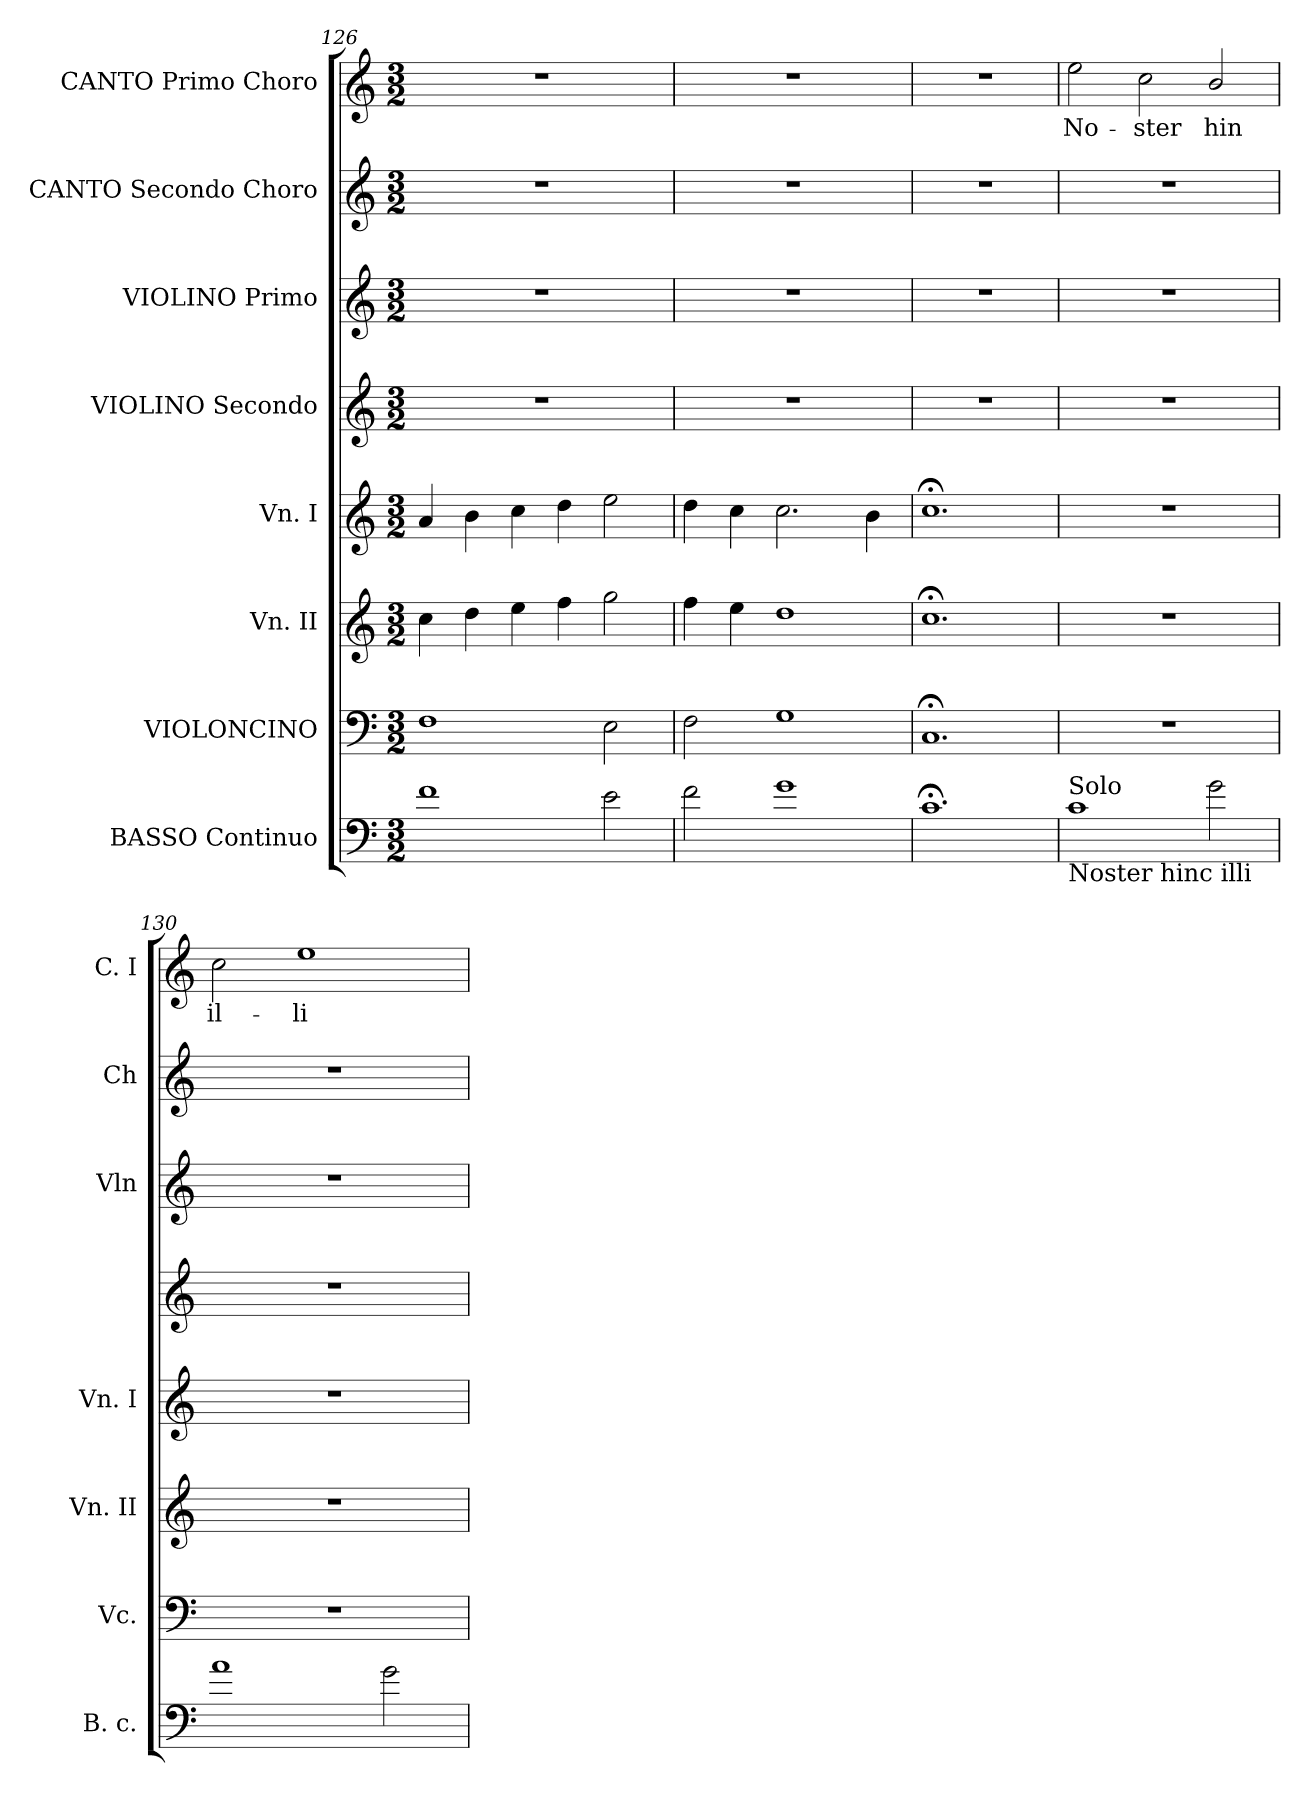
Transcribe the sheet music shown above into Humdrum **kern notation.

**kern	**kern	**kern	**kern	**kern	**kern	**kern	**kern	**text
*part8	*part7	*part6	*part5	*part4	*part3	*part2	*part1	*part1
*staff8	*staff7	*staff6	*staff5	*staff4	*staff3	*staff2	*staff1	*staff1
*I"BASSO Continuo	*I"VIOLONCINO	*I"Vn. II	*I"Vn. I	*I"VIOLINO Secondo	*I"VIOLINO Primo	*I"CANTO Secondo Choro	*I"CANTO Primo Choro	*
*I'B. c.	*I'Vc.	*I'Vn. II	*I'Vn. I	*	*I'Vln	*I'Ch	*I'C. I	*
*clefF4	*clefF4	*clefG2	*clefG2	*clefG2	*clefG2	*clefG2	*clefG2	*
*ITrd7c12	*	*	*	*	*	*	*	*
*k[]	*k[]	*k[]	*k[]	*k[]	*k[]	*k[]	*k[]	*
*C:	*C:	*C:	*C:	*C:	*C:	*C:	*C:	*
*M3/2	*M3/2	*M3/2	*M3/2	*M3/2	*M3/2	*M3/2	*M3/2	*
=126	=126	=126	=126	=126	=126	=126	=126	=126
1F	1F	4cc\	4a/	1.r	1.r	1.r	1.r	.
.	.	4dd\	4b\	.	.	.	.	.
.	.	4ee\	4cc\	.	.	.	.	.
.	.	4ff\	4dd\	.	.	.	.	.
2E\	2E\	2gg\	2ee\	.	.	.	.	.
=127	=127	=127	=127	=127	=127	=127	=127	=127
2F\	2F\	4ff\	4dd\	1.r	1.r	1.r	1.r	.
.	.	4ee\	4cc\	.	.	.	.	.
1G	1G	1dd	2.cc\	.	.	.	.	.
.	.	.	4b\	.	.	.	.	.
=128	=128	=128	=128	=128	=128	=128	=128	=128
1.C;<	1.C;	1.cc;<	1.cc;<	1.r	1.r	1.r	1.r	.
!!LO:LB:g=z
=129	=129	=129	=129	=129	=129	=129	=129	=129
!LO:TX:b:t=Noster hinc illi	!	!	!	!	!	!	!	!
!LO:TX:a:t=Solo	!	!	!	!	!	!	!	!
!	!	!	!	!	!	!	!	!LO:LY:b
1C	1.r	1.r	1.r	1.r	1.r	1.r	2ee\	No-
!	!	!	!	!	!	!	!	!LO:LY:b
.	.	.	.	.	.	.	2cc\	-ster
!	!	!	!	!	!	!	!	!LO:LY:b
2G\	.	.	.	.	.	.	2b/	hin
=130	=130	=130	=130	=130	=130	=130	=130	=130
!	!	!	!	!	!	!	!	!LO:LY:b
1A	1.r	1.r	1.r	1.r	1.r	1.r	2cc\	il-
!	!	!	!	!	!	!	!	!LO:LY:b:rj
.	.	.	.	.	.	.	1ee	-li
2G\	.	.	.	.	.	.	.	.
=	=	=	=	=	=	=	=	=
*-	*-	*-	*-	*-	*-	*-	*-	*-
